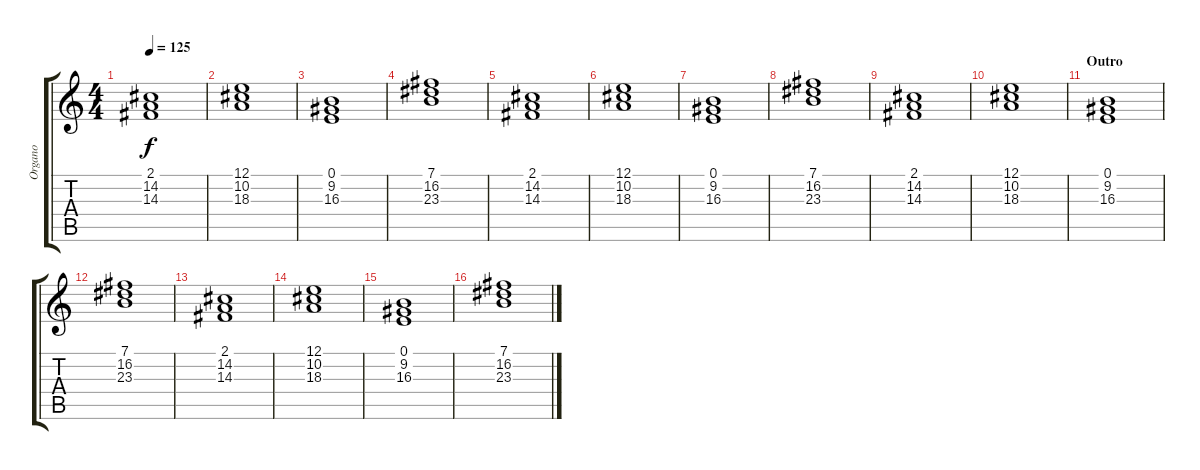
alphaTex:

\track ("Organo" "Organo") {instrument drawbarorgan}
\staff {score tabs}
\tuning (E4 B3 G3 D3 A2 E2) {hide}
\ts (4 4)
\tempo 125
\clef g2
\ks c
(2.1 14.2 14.3).1{dy f} |
(12.1 10.2 18.3).1 |
(0.1 9.2 16.3).1 |
(7.1 16.2 23.3).1 |
(2.1 14.2 14.3).1 |
(12.1 10.2 18.3).1 |
(0.1 9.2 16.3).1 |
(7.1 16.2 23.3).1 |
(2.1 14.2 14.3).1 |
(12.1 10.2 18.3).1 |
\section ("" "Outro")
(0.1 9.2 16.3).1 |
(7.1 16.2 23.3).1 |
(2.1 14.2 14.3).1 |
(12.1 10.2 18.3).1 |
(0.1 9.2 16.3).1 |
(7.1 16.2 23.3).1
